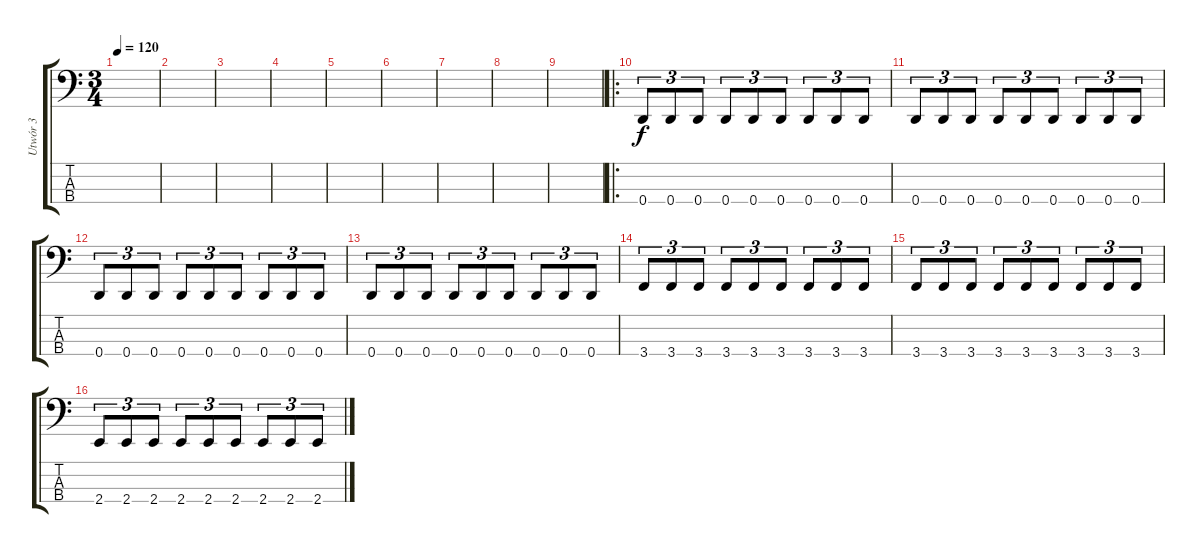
\track ("Utwór 3" "Utwór 3") {instrument electricbassfinger}
\staff {score tabs}
\tuning (F2 C2 G1 D1) {hide}
\ts (3 4)
\tempo 120
\clef f4
\ks c
|
|
|
|
|
|
|
|
|
\ro
0.4.8{tu (3 2)} 0.4.8{tu (3 2)} 0.4.8{tu (3 2)} 0.4.8{tu (3 2)} 0.4.8{tu (3 2)} 0.4.8{tu (3 2)} 0.4.8{tu (3 2)} 0.4.8{tu (3 2)} 0.4.8{tu (3 2)} |
0.4.8{tu (3 2)} 0.4.8{tu (3 2)} 0.4.8{tu (3 2)} 0.4.8{tu (3 2)} 0.4.8{tu (3 2)} 0.4.8{tu (3 2)} 0.4.8{tu (3 2)} 0.4.8{tu (3 2)} 0.4.8{tu (3 2)} |
0.4.8{tu (3 2)} 0.4.8{tu (3 2)} 0.4.8{tu (3 2)} 0.4.8{tu (3 2)} 0.4.8{tu (3 2)} 0.4.8{tu (3 2)} 0.4.8{tu (3 2)} 0.4.8{tu (3 2)} 0.4.8{tu (3 2)} |
0.4.8{tu (3 2)} 0.4.8{tu (3 2)} 0.4.8{tu (3 2)} 0.4.8{tu (3 2)} 0.4.8{tu (3 2)} 0.4.8{tu (3 2)} 0.4.8{tu (3 2)} 0.4.8{tu (3 2)} 0.4.8{tu (3 2)} |
3.4.8{tu (3 2)} 3.4.8{tu (3 2)} 3.4.8{tu (3 2)} 3.4.8{tu (3 2)} 3.4.8{tu (3 2)} 3.4.8{tu (3 2)} 3.4.8{tu (3 2)} 3.4.8{tu (3 2)} 3.4.8{tu (3 2)} |
3.4.8{tu (3 2)} 3.4.8{tu (3 2)} 3.4.8{tu (3 2)} 3.4.8{tu (3 2)} 3.4.8{tu (3 2)} 3.4.8{tu (3 2)} 3.4.8{tu (3 2)} 3.4.8{tu (3 2)} 3.4.8{tu (3 2)} |
2.4.8{tu (3 2)} 2.4.8{tu (3 2)} 2.4.8{tu (3 2)} 2.4.8{tu (3 2)} 2.4.8{tu (3 2)} 2.4.8{tu (3 2)} 2.4.8{tu (3 2)} 2.4.8{tu (3 2)} 2.4.8{tu (3 2)}
